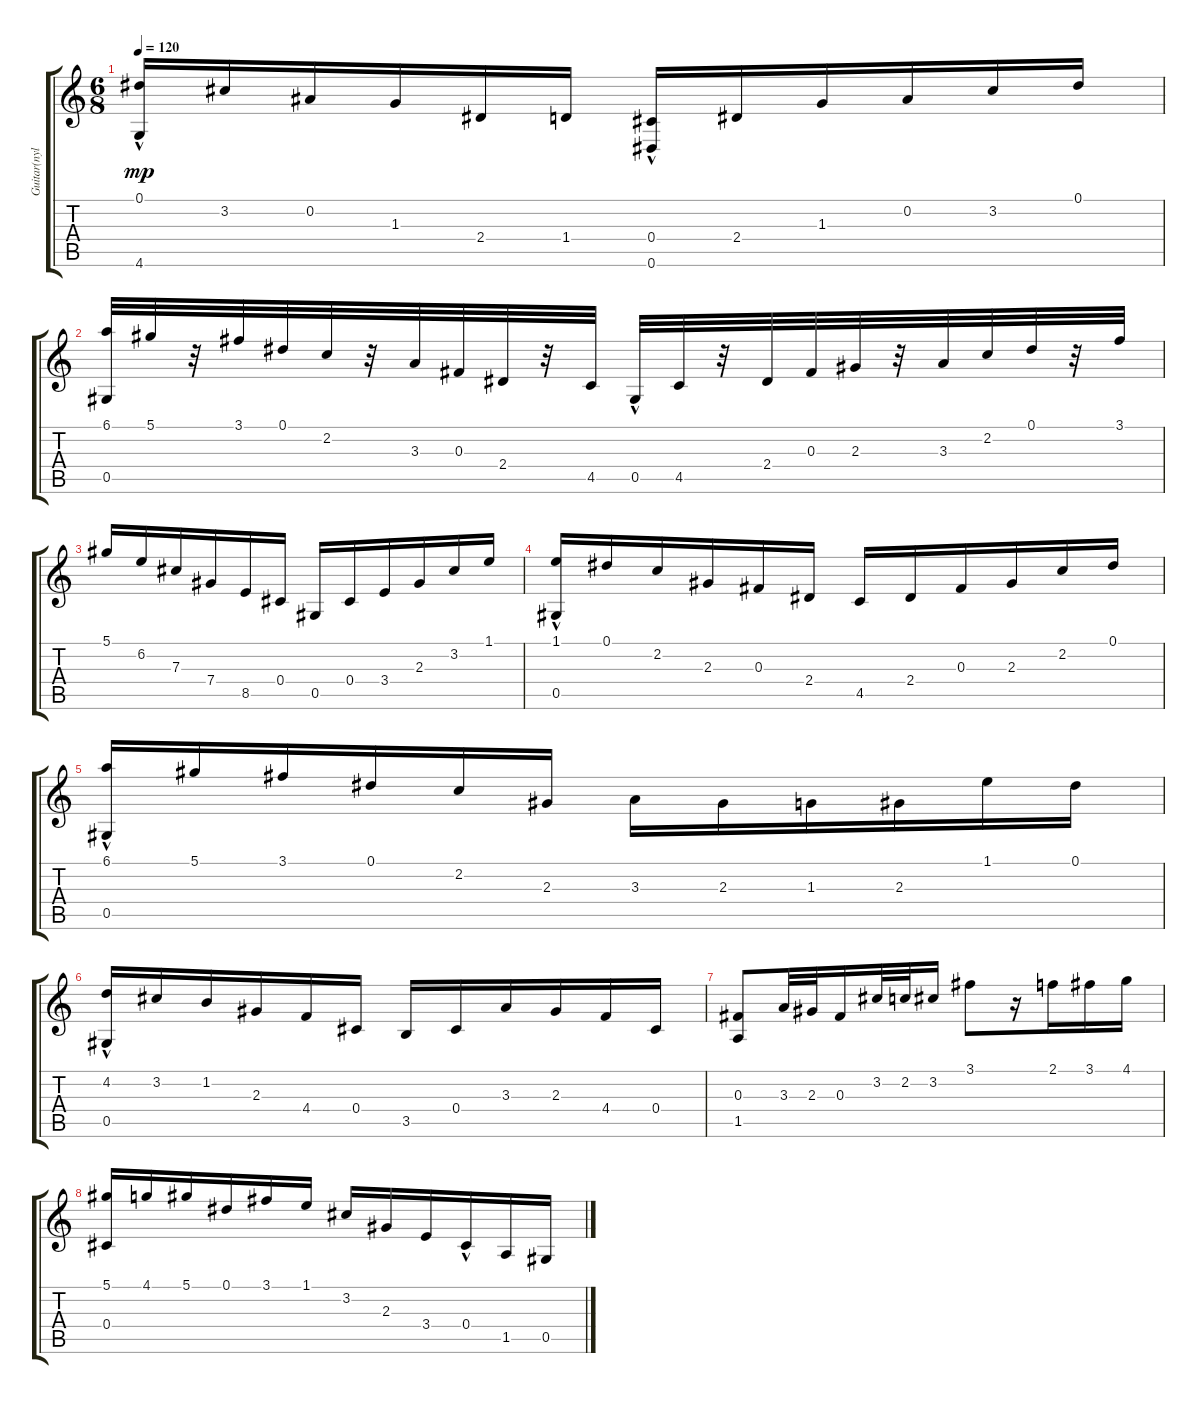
\track ("Guitar(nylon)" "Guitar(nyl") {instrument acousticguitarnylon}
\staff {score tabs}
\tuning (Eb4 Bb3 Gb3 Db3 Ab2 Eb2) {hide}
\ts (6 8)
\tempo 120
\clef g2
\ks c
(0.1 4.6{hac}).16{dy mp} 3.2.16 0.2.16 1.3.16 2.4.16 1.4.16 (0.4 0.6{hac}).16 2.4.16 1.3.16 0.2.16 3.2.16 0.1.16 |
(6.1 0.5).32 5.1.32 r.32 3.1.32 0.1.32 2.2.32 r.32 3.3.32 0.3.32 2.4.32 r.32 4.5.32 0.5{hac}.32 4.5.32 r.32 2.4.32 0.3.32 2.3.32 r.32 3.3.32 2.2.32 0.1.32 r.32 3.1.32 |
5.1.16 6.2.16 7.3.16 7.4.16 8.5.16 0.4.16 0.5.16 0.4.16 3.4.16 2.3.16 3.2.16 1.1.16 |
(1.1 0.5{hac}).16 0.1.16 2.2.16 2.3.16 0.3.16 2.4.16 4.5.16 2.4.16 0.3.16 2.3.16 2.2.16 0.1.16 |
(6.1 0.5{hac}).16 5.1.16 3.1.16 0.1.16 2.2.16 2.3.16 3.3.16 2.3.16 1.3.16 2.3.16 1.1.16 0.1.16 |
(4.2 0.5{hac}).16 3.2.16 1.2.16 2.3.16 4.4.16 0.4.16 3.5.16 0.4.16 3.3.16 2.3.16 4.4.16 0.4.16 |
(0.3 1.5).8 3.3.32 2.3.32 0.3.16 3.2.32 2.2.32 3.2.16 3.1.8 r.16 2.1.16 3.1.16 4.1.16 |
(5.1 0.4).16 4.1.16 5.1.16 0.1.16 3.1.16 1.1.16 3.2.16 2.3.16 3.4.16 0.4{hac}.16 1.5.16 0.5.16
